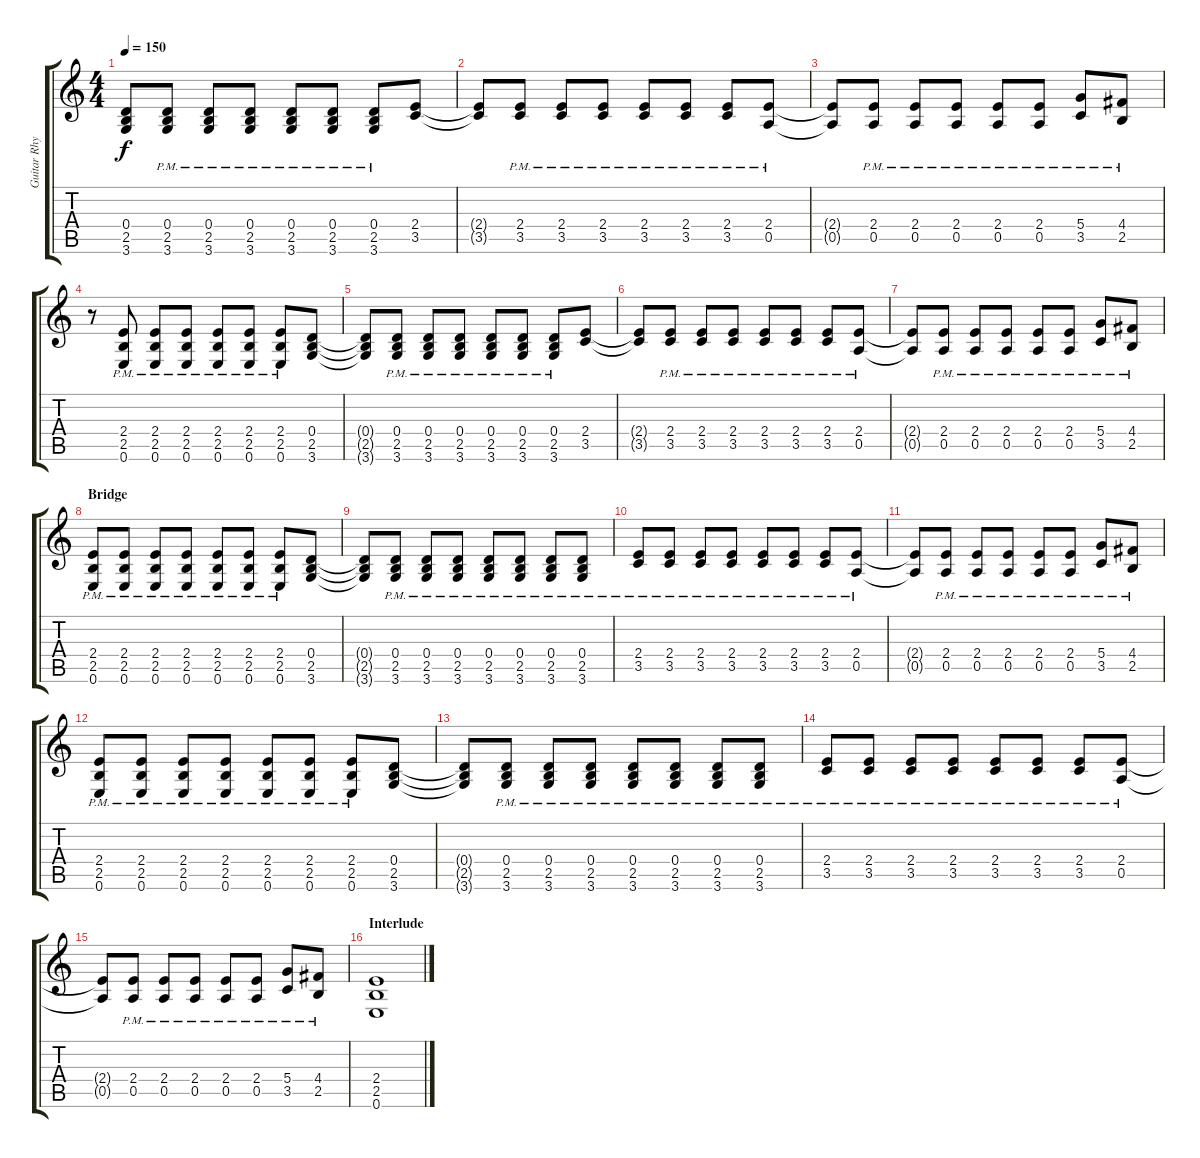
\track ("Guitar Rhythm E tunning" "Guitar Rhy") {instrument electricguitarjazz}
\staff {score tabs}
\tuning (E4 B3 G3 D3 A2 E2) {hide}
\ts (4 4)
\tempo 150
\clef g2
\ks c
(0.4{t} 2.5{t} 3.6{t}).8{dy f instrument distortionguitar} (0.4{pm} 2.5{pm} 3.6{pm}).8 (0.4{pm} 2.5{pm} 3.6{pm}).8 (0.4{pm} 2.5{pm} 3.6{pm}).8 (0.4{pm} 2.5{pm} 3.6{pm}).8 (0.4{pm} 2.5 3.6{pm}).8 (0.4{pm} 2.5{pm} 3.6{pm}).8 (2.4 3.5).8 |
(2.4{t} 3.5{t}).8{instrument distortionguitar} (2.4{pm} 3.5{pm}).8 (2.4{pm} 3.5{pm}).8 (2.4{pm} 3.5{pm}).8 (2.4{pm} 3.5{pm}).8 (2.4{pm} 3.5).8 (2.4{pm} 3.5{pm}).8 (2.4{pm} 0.5).8 |
(2.4{t} 0.5{t}).8{instrument distortionguitar} (2.4{pm} 0.5{pm}).8 (2.4{pm} 0.5{pm}).8 (2.4{pm} 0.5{pm}).8 (2.4{pm} 0.5{pm}).8 (2.4 0.5{pm}).8 (5.4{pm} 3.5{pm}).8 (4.4{pm} 2.5{pm}).8 |
r.8{instrument distortionguitar} (2.4{pm} 2.5{pm} 0.6{pm}).8 (2.4{pm} 2.5{pm} 0.6{pm}).8 (2.4{pm} 2.5{pm} 0.6{pm}).8 (2.4{pm} 2.5{pm} 0.6{pm}).8 (2.4{pm} 2.5 0.6{pm}).8 (2.4{pm} 2.5{pm} 0.6{pm}).8 (0.4 2.5 3.6).8 |
(0.4{t} 2.5{t} 3.6{t}).8{instrument distortionguitar} (0.4{pm} 2.5{pm} 3.6{pm}).8 (0.4{pm} 2.5{pm} 3.6{pm}).8 (0.4{pm} 2.5{pm} 3.6{pm}).8 (0.4{pm} 2.5{pm} 3.6{pm}).8 (0.4{pm} 2.5 3.6{pm}).8 (0.4{pm} 2.5{pm} 3.6{pm}).8 (2.4 3.5).8 |
(2.4{t} 3.5{t}).8{instrument distortionguitar} (2.4{pm} 3.5{pm}).8 (2.4{pm} 3.5{pm}).8 (2.4{pm} 3.5{pm}).8 (2.4{pm} 3.5{pm}).8 (2.4{pm} 3.5).8 (2.4{pm} 3.5{pm}).8 (2.4{pm} 0.5).8 |
(2.4{t} 0.5{t}).8{instrument distortionguitar} (2.4{pm} 0.5{pm}).8 (2.4{pm} 0.5{pm}).8 (2.4{pm} 0.5{pm}).8 (2.4{pm} 0.5{pm}).8 (2.4 0.5{pm}).8 (5.4{pm} 3.5{pm}).8 (4.4{pm} 2.5{pm}).8 |
\section ("" "Bridge")
(2.4{pm} 2.5{pm} 0.6{pm}).8{instrument distortionguitar} (2.4{pm} 2.5{pm} 0.6{pm}).8 (2.4{pm} 2.5{pm} 0.6{pm}).8 (2.4{pm} 2.5{pm} 0.6{pm}).8 (2.4{pm} 2.5{pm} 0.6{pm}).8 (2.4{pm} 2.5 0.6{pm}).8 (2.4{pm} 2.5{pm} 0.6{pm}).8 (0.4 2.5 3.6).8 |
(0.4{t} 2.5{t} 3.6{t}).8{instrument distortionguitar} (0.4{pm} 2.5{pm} 3.6{pm}).8 (0.4{pm} 2.5{pm} 3.6{pm}).8 (0.4{pm} 2.5{pm} 3.6{pm}).8 (0.4{pm} 2.5{pm} 3.6{pm}).8 (0.4{pm} 2.5 3.6{pm}).8 (0.4{pm} 2.5{pm} 3.6{pm}).8 (0.4{pm} 2.5{pm} 3.6{pm}).8 |
(2.4{pm} 3.5{pm}).8{instrument distortionguitar} (2.4{pm} 3.5{pm}).8 (2.4{pm} 3.5{pm}).8 (2.4{pm} 3.5{pm}).8 (2.4{pm} 3.5{pm}).8 (2.4{pm} 3.5).8 (2.4{pm} 3.5{pm}).8 (2.4{pm} 0.5).8 |
(2.4{t} 0.5{t}).8{instrument distortionguitar} (2.4{pm} 0.5{pm}).8 (2.4{pm} 0.5{pm}).8 (2.4{pm} 0.5{pm}).8 (2.4{pm} 0.5{pm}).8 (2.4 0.5{pm}).8 (5.4{pm} 3.5{pm}).8 (4.4{pm} 2.5{pm}).8 |
(2.4{pm} 2.5{pm} 0.6{pm}).8{instrument distortionguitar} (2.4{pm} 2.5{pm} 0.6{pm}).8 (2.4{pm} 2.5{pm} 0.6{pm}).8 (2.4{pm} 2.5{pm} 0.6{pm}).8 (2.4{pm} 2.5{pm} 0.6{pm}).8 (2.4{pm} 2.5 0.6{pm}).8 (2.4{pm} 2.5{pm} 0.6{pm}).8 (0.4 2.5 3.6).8 |
(0.4{t} 2.5{t} 3.6{t}).8{instrument distortionguitar} (0.4{pm} 2.5{pm} 3.6{pm}).8 (0.4{pm} 2.5{pm} 3.6{pm}).8 (0.4{pm} 2.5{pm} 3.6{pm}).8 (0.4{pm} 2.5{pm} 3.6{pm}).8 (0.4{pm} 2.5 3.6{pm}).8 (0.4{pm} 2.5{pm} 3.6{pm}).8 (0.4{pm} 2.5{pm} 3.6{pm}).8 |
(2.4{pm} 3.5{pm}).8{instrument distortionguitar} (2.4{pm} 3.5{pm}).8 (2.4{pm} 3.5{pm}).8 (2.4{pm} 3.5{pm}).8 (2.4{pm} 3.5{pm}).8 (2.4{pm} 3.5).8 (2.4{pm} 3.5{pm}).8 (2.4{pm} 0.5).8 |
(2.4{t} 0.5{t}).8{instrument distortionguitar} (2.4{pm} 0.5{pm}).8 (2.4{pm} 0.5{pm}).8 (2.4{pm} 0.5{pm}).8 (2.4{pm} 0.5{pm}).8 (2.4 0.5{pm}).8 (5.4{pm} 3.5{pm}).8 (4.4{pm} 2.5{pm}).8 |
\section ("" "Interlude")
(2.4 2.5 0.6).1
